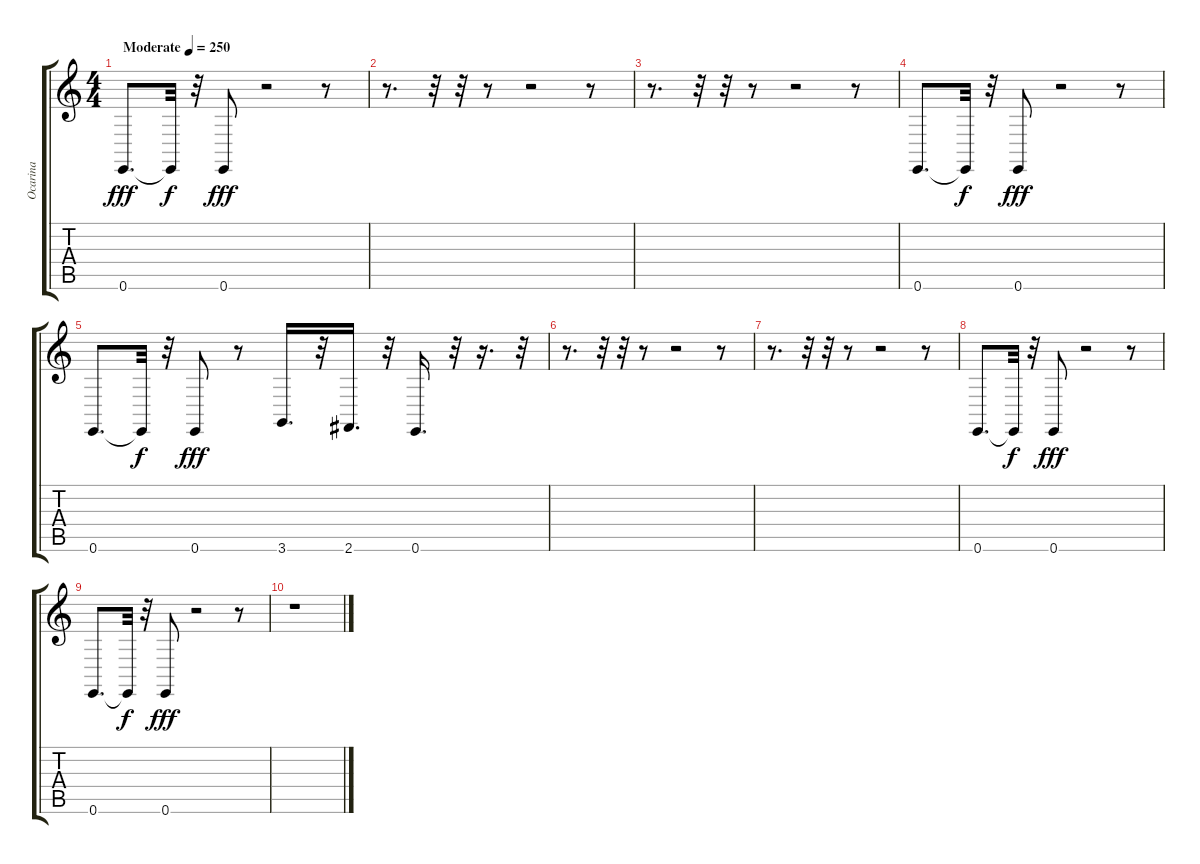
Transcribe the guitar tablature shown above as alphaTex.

\track ("Ocarina             " "Ocarina   ") {instrument ocarina}
\staff {score tabs}
\tuning (E4 B3 G3 D3 A2 E2) {hide}
\ts (4 4)
\tempo (250 "Moderate")
\tempo 96
\tempo (250 "Moderate")
\clef g2
\ks c
0.6.8{d dy fff instrument ocarina} 0.6{t}.32{dy f} r.32 0.6.8{dy fff} r.2 r.8 |
r.8{d} r.32 r.32 r.8 r.2 r.8 |
r.8{d} r.32 r.32 r.8 r.2 r.8 |
0.6.8{d} 0.6{t}.32{dy f} r.32 0.6.8{dy fff} r.2 r.8 |
0.6.8{d} 0.6{t}.32{dy f} r.32 0.6.8{dy fff} r.8 3.6.16{d} r.32 2.6.16{d} r.32 0.6.16{d} r.32 r.16{d} r.32 |
r.8{d} r.32 r.32 r.8 r.2 r.8 |
r.8{d} r.32 r.32 r.8 r.2 r.8 |
0.6.8{d} 0.6{t}.32{dy f} r.32 0.6.8{dy fff} r.2 r.8 |
0.6.8{d} 0.6{t}.32{dy f} r.32 0.6.8{dy fff} r.2 r.8 |
r.1
